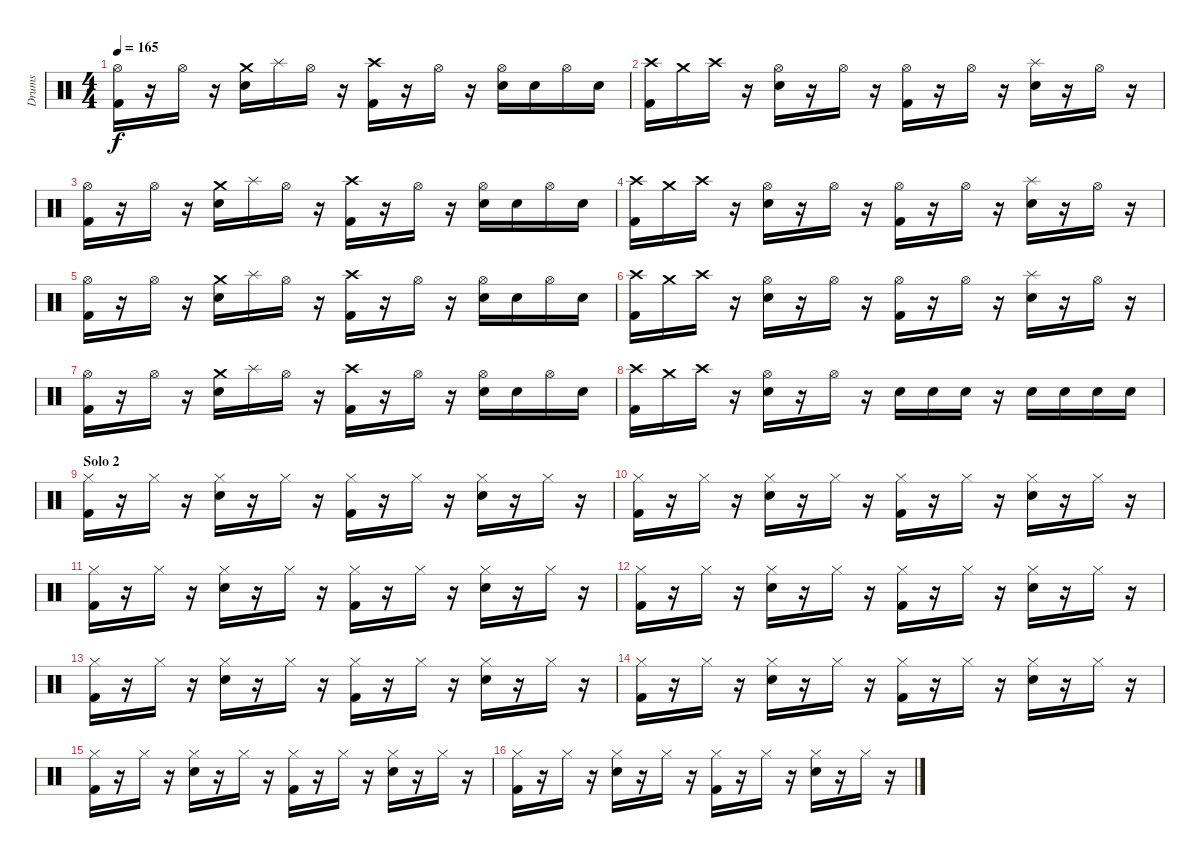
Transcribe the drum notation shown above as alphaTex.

\track ("Drums" "Drums") {instrument percussion}
\staff {score}
\articulation defaults
\ts (4 4)
\tempo 165
\clef neutral
\ks c
("Hi-Hat (open)" "Kick (hit) 2").16{dy f} r.16 "Hi-Hat (open)".16 r.16 ("Crash medium (hit)" "Snare (hit) 2").16 "Splash (hit)".16 "Hi-Hat (open)".16 r.16 ("Crash high (hit)" "Kick (hit) 2").16 r.16 "Hi-Hat (open)".16 r.16 ("Hi-Hat (open)" "Snare (hit) 2").16 "Snare (hit) 2".16 "Hi-Hat (open)".16 "Snare (hit) 2".16 |
("Crash high (hit)" "Kick (hit) 2").16 "Crash medium (hit)".16 "Crash high (hit)".16 r.16 ("Hi-Hat (open)" "Snare (hit) 2").16 r.16 "Hi-Hat (open)".16 r.16 ("Hi-Hat (open)" "Kick (hit) 2").16 r.16 "Hi-Hat (open)".16 r.16 ("Splash (hit)" "Snare (hit) 2").16 r.16 "Hi-Hat (open)".16 r.16 |
("Hi-Hat (open)" "Kick (hit) 2").16 r.16 "Hi-Hat (open)".16 r.16 ("Crash medium (hit)" "Snare (hit) 2").16 "Splash (hit)".16 "Hi-Hat (open)".16 r.16 ("Crash high (hit)" "Kick (hit) 2").16 r.16 "Hi-Hat (open)".16 r.16 ("Hi-Hat (open)" "Snare (hit) 2").16 "Snare (hit) 2".16 "Hi-Hat (open)".16 "Snare (hit) 2".16 |
("Crash high (hit)" "Kick (hit) 2").16 "Crash medium (hit)".16 "Crash high (hit)".16 r.16 ("Hi-Hat (open)" "Snare (hit) 2").16 r.16 "Hi-Hat (open)".16 r.16 ("Hi-Hat (open)" "Kick (hit) 2").16 r.16 "Hi-Hat (open)".16 r.16 ("Splash (hit)" "Snare (hit) 2").16 r.16 "Hi-Hat (open)".16 r.16 |
("Hi-Hat (open)" "Kick (hit) 2").16 r.16 "Hi-Hat (open)".16 r.16 ("Crash medium (hit)" "Snare (hit) 2").16 "Splash (hit)".16 "Hi-Hat (open)".16 r.16 ("Crash high (hit)" "Kick (hit) 2").16 r.16 "Hi-Hat (open)".16 r.16 ("Hi-Hat (open)" "Snare (hit) 2").16 "Snare (hit) 2".16 "Hi-Hat (open)".16 "Snare (hit) 2".16 |
("Crash high (hit)" "Kick (hit) 2").16 "Crash medium (hit)".16 "Crash high (hit)".16 r.16 ("Hi-Hat (open)" "Snare (hit) 2").16 r.16 "Hi-Hat (open)".16 r.16 ("Hi-Hat (open)" "Kick (hit) 2").16 r.16 "Hi-Hat (open)".16 r.16 ("Splash (hit)" "Snare (hit) 2").16 r.16 "Hi-Hat (open)".16 r.16 |
("Hi-Hat (open)" "Kick (hit) 2").16 r.16 "Hi-Hat (open)".16 r.16 ("Crash medium (hit)" "Snare (hit) 2").16 "Splash (hit)".16 "Hi-Hat (open)".16 r.16 ("Crash high (hit)" "Kick (hit) 2").16 r.16 "Hi-Hat (open)".16 r.16 ("Hi-Hat (open)" "Snare (hit) 2").16 "Snare (hit) 2".16 "Hi-Hat (open)".16 "Snare (hit) 2".16 |
("Crash high (hit)" "Kick (hit) 2").16 "Crash medium (hit)".16 "Crash high (hit)".16 r.16 ("Hi-Hat (open)" "Snare (hit) 2").16 r.16 "Hi-Hat (open)".16 r.16 "Snare (hit) 2".16 "Snare (hit) 2".16 "Snare (hit) 2".16 r.16 "Snare (hit) 2".16 "Snare (hit) 2".16 "Snare (hit) 2".16 "Snare (hit) 2".16 |
\section ("" "Solo 2")
("Hi-Hat (closed)" "Kick (hit) 2").16 r.16 "Hi-Hat (closed)".16 r.16 ("Hi-Hat (closed)" "Snare (hit) 2").16 r.16 "Hi-Hat (closed)".16 r.16 ("Hi-Hat (closed)" "Kick (hit) 2").16 r.16 "Hi-Hat (closed)".16 r.16 ("Hi-Hat (closed)" "Snare (hit) 2").16 r.16 "Hi-Hat (closed)".16 r.16 |
("Hi-Hat (closed)" "Kick (hit) 2").16 r.16 "Hi-Hat (closed)".16 r.16 ("Hi-Hat (closed)" "Snare (hit) 2").16 r.16 "Hi-Hat (closed)".16 r.16 ("Hi-Hat (closed)" "Kick (hit) 2").16 r.16 "Hi-Hat (closed)".16 r.16 ("Hi-Hat (closed)" "Snare (hit) 2").16 r.16 "Hi-Hat (closed)".16 r.16 |
("Hi-Hat (closed)" "Kick (hit) 2").16 r.16 "Hi-Hat (closed)".16 r.16 ("Hi-Hat (closed)" "Snare (hit) 2").16 r.16 "Hi-Hat (closed)".16 r.16 ("Hi-Hat (closed)" "Kick (hit) 2").16 r.16 "Hi-Hat (closed)".16 r.16 ("Hi-Hat (closed)" "Snare (hit) 2").16 r.16 "Hi-Hat (closed)".16 r.16 |
("Hi-Hat (closed)" "Kick (hit) 2").16 r.16 "Hi-Hat (closed)".16 r.16 ("Hi-Hat (closed)" "Snare (hit) 2").16 r.16 "Hi-Hat (closed)".16 r.16 ("Hi-Hat (closed)" "Kick (hit) 2").16 r.16 "Hi-Hat (closed)".16 r.16 ("Hi-Hat (closed)" "Snare (hit) 2").16 r.16 "Hi-Hat (closed)".16 r.16 |
("Hi-Hat (closed)" "Kick (hit) 2").16 r.16 "Hi-Hat (closed)".16 r.16 ("Hi-Hat (closed)" "Snare (hit) 2").16 r.16 "Hi-Hat (closed)".16 r.16 ("Hi-Hat (closed)" "Kick (hit) 2").16 r.16 "Hi-Hat (closed)".16 r.16 ("Hi-Hat (closed)" "Snare (hit) 2").16 r.16 "Hi-Hat (closed)".16 r.16 |
("Hi-Hat (closed)" "Kick (hit) 2").16 r.16 "Hi-Hat (closed)".16 r.16 ("Hi-Hat (closed)" "Snare (hit) 2").16 r.16 "Hi-Hat (closed)".16 r.16 ("Hi-Hat (closed)" "Kick (hit) 2").16 r.16 "Hi-Hat (closed)".16 r.16 ("Hi-Hat (closed)" "Snare (hit) 2").16 r.16 "Hi-Hat (closed)".16 r.16 |
("Hi-Hat (closed)" "Kick (hit) 2").16 r.16 "Hi-Hat (closed)".16 r.16 ("Hi-Hat (closed)" "Snare (hit) 2").16 r.16 "Hi-Hat (closed)".16 r.16 ("Hi-Hat (closed)" "Kick (hit) 2").16 r.16 "Hi-Hat (closed)".16 r.16 ("Hi-Hat (closed)" "Snare (hit) 2").16 r.16 "Hi-Hat (closed)".16 r.16 |
("Hi-Hat (closed)" "Kick (hit) 2").16 r.16 "Hi-Hat (closed)".16 r.16 ("Hi-Hat (closed)" "Snare (hit) 2").16 r.16 "Hi-Hat (closed)".16 r.16 ("Hi-Hat (closed)" "Kick (hit) 2").16 r.16 "Hi-Hat (closed)".16 r.16 ("Hi-Hat (closed)" "Snare (hit) 2").16 r.16 "Hi-Hat (closed)".16 r.16
